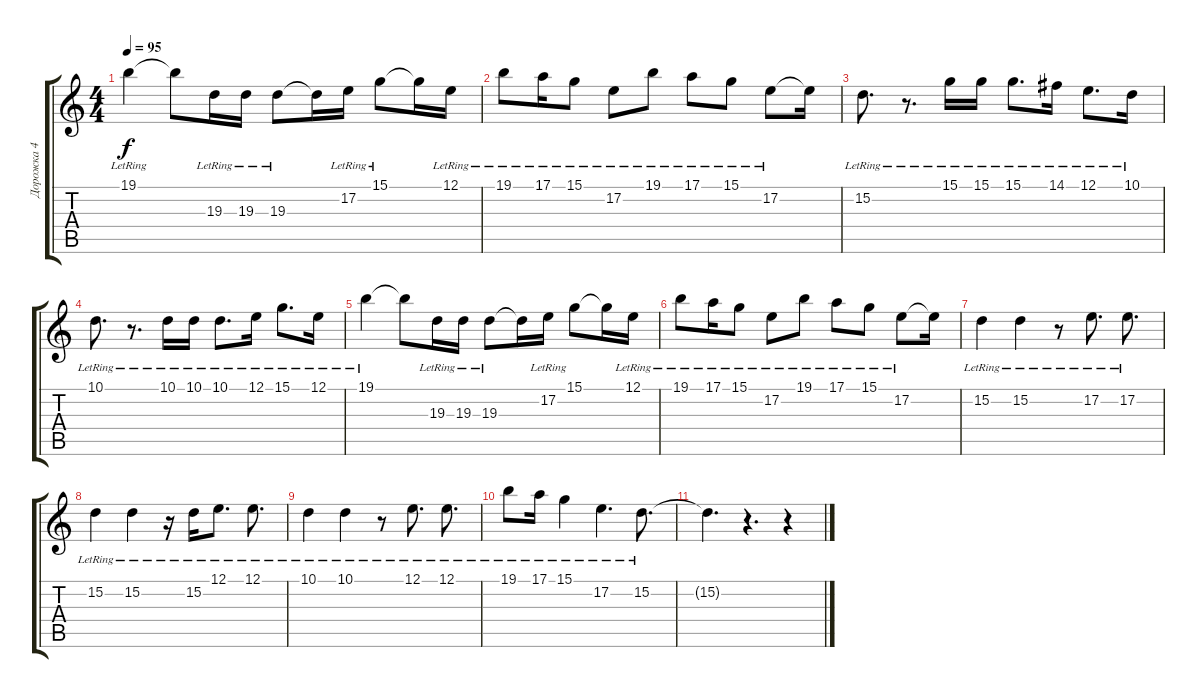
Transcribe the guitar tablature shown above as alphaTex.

\track ("Дорожка 4" "Дорожка 4") {instrument brightacousticpiano}
\staff {score tabs}
\tuning (E4 B3 G3 D3 A2 E2) {hide}
\ts (4 4)
\tempo 95
\clef g2
\ks c
19.1{lr}.4{dy f} 19.1{t}.8 19.3{lr}.16 19.3{lr}.16 19.3{lr}.8 19.3{t}.16 17.2{lr}.16 15.1{lr}.8 15.1{t}.16 12.1{lr}.16 |
19.1{lr}.8 17.1{lr}.16 15.1{lr}.8 17.2{lr}.8 19.1{lr}.8 17.1{lr}.8 15.1{lr}.8 17.2{lr}.8 17.2{t}.16 |
15.2{lr}.8{d} r.8{d} 15.1{lr}.16 15.1{lr}.16 15.1{lr}.8{d} 14.1{lr}.16 12.1{lr}.8{d} 10.1{lr}.16 |
10.1{lr}.8{d} r.8{d} 10.1{lr}.16 10.1{lr}.16 10.1{lr}.8{d} 12.1{lr}.16 15.1{lr}.8{d} 12.1{lr}.16 |
19.1{lr}.4 19.1{t}.8 19.3{lr}.16 19.3{lr}.16 19.3{lr}.8 19.3{t}.16 17.2{lr}.16 15.1{lr}.8 15.1{t}.16 12.1{lr}.16 |
19.1{lr}.8 17.1{lr}.16 15.1{lr}.8 17.2{lr}.8 19.1{lr}.8 17.1{lr}.8 15.1{lr}.8 17.2{lr}.8 17.2{t}.16 |
15.2{lr}.4 15.2{lr}.4 r.8 17.2{lr}.8{d} 17.2{lr}.8{d} |
15.2{lr}.4 15.2{lr}.4 r.16 15.2{lr}.16 12.1{lr}.8{d} 12.1{lr}.8{d} |
10.1{lr}.4 10.1{lr}.4 r.8 12.1{lr}.8{d} 12.1{lr}.8{d} |
19.1{lr}.8 17.1{lr}.16 15.1{lr}.4 17.2{lr}.4{d} 15.2{lr}.8{d} |
15.2{t}.4{d} r.4{d} r.4
